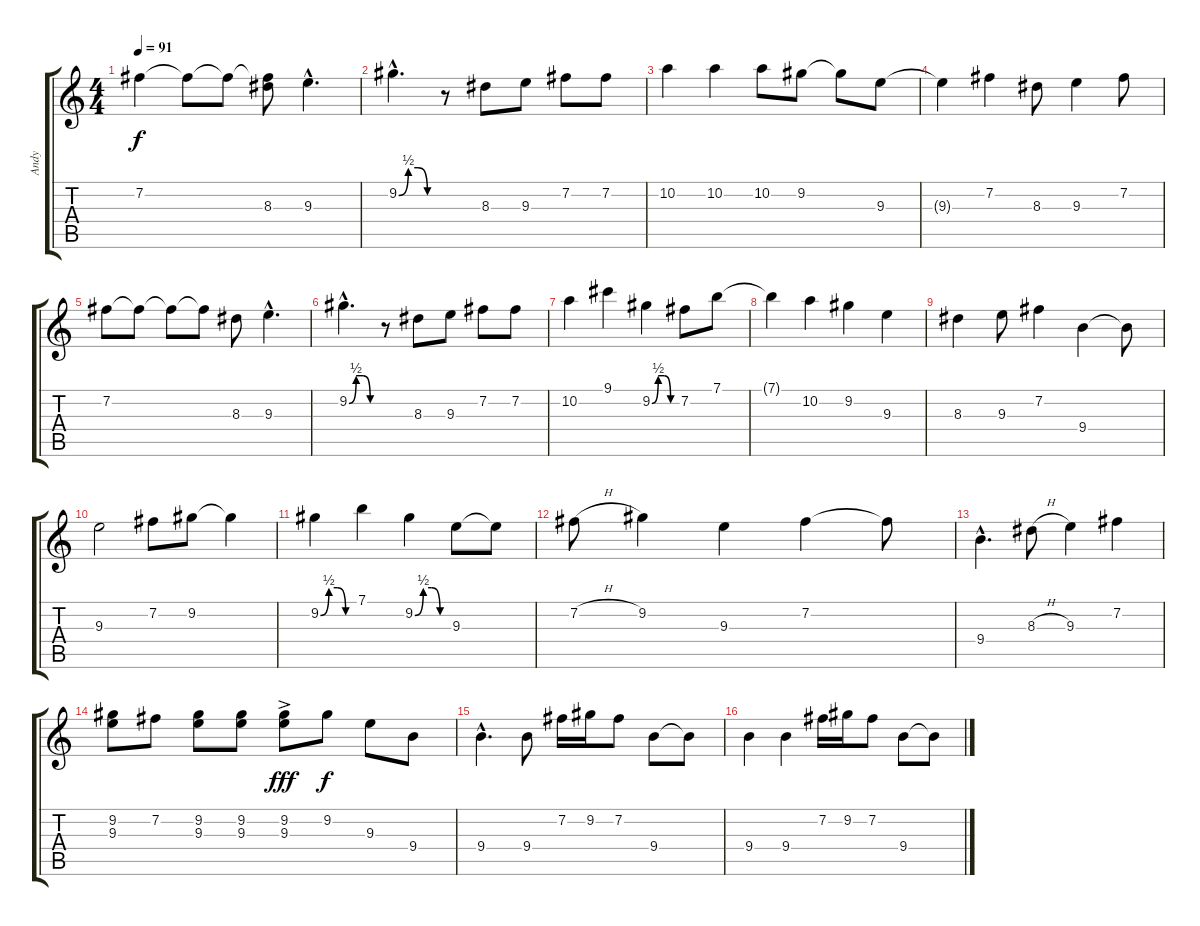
\track ("Andy" "Andy") {instrument distortionguitar}
\staff {score tabs}
\tuning (E4 B3 G3 D3 A2 E2) {hide}
\ts (4 4)
\tempo 91
\clef g2
\ks c
7.2.4{dy f} 7.2{t}.8 7.2{t}.8 (7.2{t} 8.3).8 9.3{hac}.4{d} |
9.2{be (custom 0 0 15 2 30 2 45 0 60 0) hac}.4{d} r.8 8.3.8 9.3.8 7.2.8 7.2.8 |
10.2.4 10.2.4 10.2.8 9.2.8 9.2{t}.8 9.3.8 |
9.3{t}.4 7.2.4 8.3.8 9.3.4 7.2.8 |
7.2.8 7.2{t}.8 7.2{t}.8 7.2{t}.8 8.3.8 9.3{hac}.4{d} |
9.2{be (custom 0 0 15 2 30 2 45 0 60 0) hac}.4{d} r.8 8.3.8 9.3.8 7.2.8 7.2.8 |
10.2.4 9.1.4 9.2{be (custom 0 0 15 2 30 2 45 0 60 0)}.4 7.2.8 7.1.8 |
7.1{t}.4 10.2.4 9.2.4 9.3.4 |
8.3.4 9.3.8 7.2.4 9.4.4 9.4{t}.8 |
9.3.2 7.2.8 9.2.8 9.2{t}.4 |
9.2{be (custom 0 0 15 2 30 2 45 0 60 0)}.4 7.1.4 9.2{be (custom 0 0 15 2 30 2 45 0 60 0)}.4 9.3.8 9.3{t}.8 |
7.2{h}.8 9.2.4 9.3.4 7.2.4 7.2{t}.8 |
9.4{hac}.4{d} 8.3{h}.8 9.3.4 7.2.4 |
(9.2 9.3).8 7.2.8 (9.2 9.3).8 (9.2 9.3).8 (9.2{ac} 9.3).8{dy fff} 9.2.8{dy f} 9.3.8 9.4.8 |
9.4{hac}.4{d} 9.4.8 7.2.16 9.2.16 7.2.8 9.4.8 9.4{t}.8 |
9.4.4 9.4.4 7.2.16 9.2.16 7.2.8 9.4.8 9.4{t}.8
